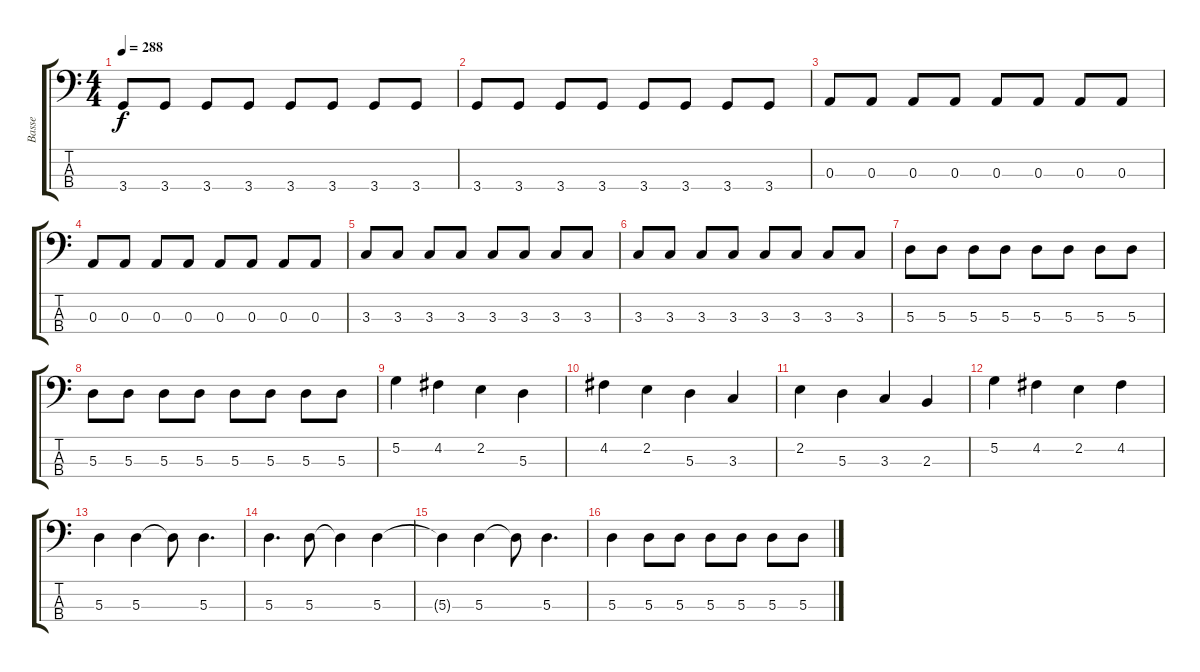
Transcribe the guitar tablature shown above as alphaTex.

\track ("Basse" "Basse") {instrument electricbassfinger}
\staff {score tabs}
\tuning (G2 D2 A1 E1) {hide}
\ts (4 4)
\tempo 288
\clef f4
\ks c
3.4.8{dy f} 3.4.8 3.4.8 3.4.8 3.4.8 3.4.8 3.4.8 3.4.8 |
3.4.8 3.4.8 3.4.8 3.4.8 3.4.8 3.4.8 3.4.8 3.4.8 |
0.3.8 0.3.8 0.3.8 0.3.8 0.3.8 0.3.8 0.3.8 0.3.8 |
0.3.8 0.3.8 0.3.8 0.3.8 0.3.8 0.3.8 0.3.8 0.3.8 |
3.3.8 3.3.8 3.3.8 3.3.8 3.3.8 3.3.8 3.3.8 3.3.8 |
3.3.8 3.3.8 3.3.8 3.3.8 3.3.8 3.3.8 3.3.8 3.3.8 |
5.3.8 5.3.8 5.3.8 5.3.8 5.3.8 5.3.8 5.3.8 5.3.8 |
5.3.8 5.3.8 5.3.8 5.3.8 5.3.8 5.3.8 5.3.8 5.3.8 |
5.2.4 4.2.4 2.2.4 5.3.4 |
4.2.4 2.2.4 5.3.4 3.3.4 |
2.2.4 5.3.4 3.3.4 2.3.4 |
5.2.4 4.2.4 2.2.4 4.2.4 |
5.3.4 5.3.4 5.3{t}.8 5.3.4{d} |
5.3.4{d} 5.3.8 5.3{t}.4 5.3.4 |
5.3{t}.4 5.3.4 5.3{t}.8 5.3.4{d} |
5.3.4 5.3.8 5.3.8 5.3.8 5.3.8 5.3.8 5.3.8
